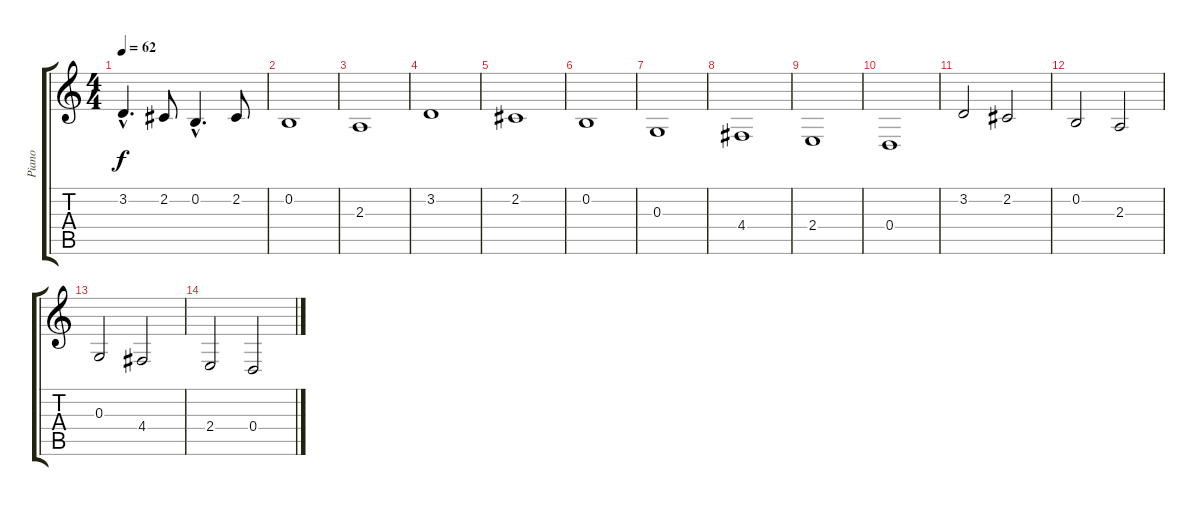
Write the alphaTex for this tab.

\track ("Piano" "Piano") {instrument electricgrandpiano}
\staff {score tabs}
\tuning (E4 B3 G3 D3 A2 E2) {hide}
\ts (4 4)
\tempo 62
\clef g2
\ks c
3.2{hac}.4{d dy f} 2.2.8 0.2{hac}.4{d} 2.2.8 |
0.2.1 |
2.3.1 |
\section ("" "")
3.2.1 |
2.2.1 |
0.2.1 |
0.3.1 |
4.4.1 |
2.4.1 |
0.4.1 |
3.2.2 2.2.2 |
0.2.2 2.3.2 |
0.3.2 4.4.2 |
2.4.2 0.4.2
